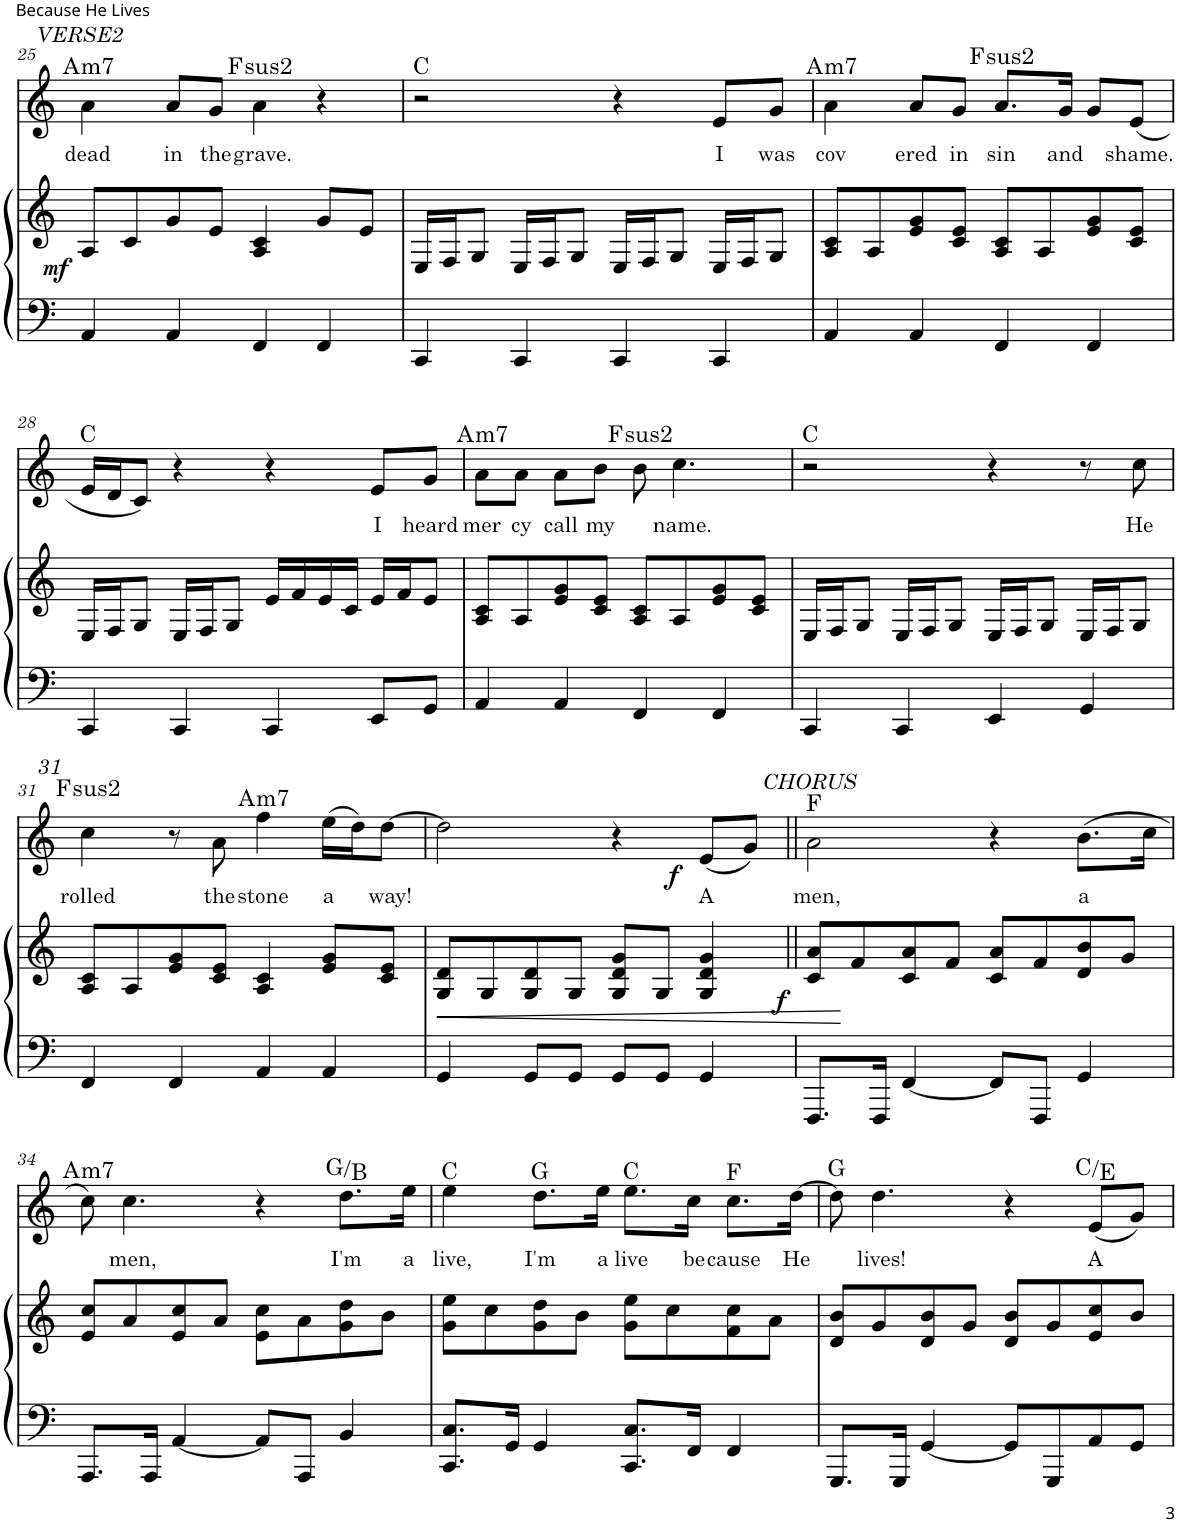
**kern	**kern	**dynam	**kern	**text	**dynam	**harte
*part2	*part2	*part2	*part1	*part1	*part1	*part1
*staff3	*staff2	*staff2/3	*staff1	*staff1	*staff1	*
!!LO:PB:g=z
*clefF4	*clefG2	*	*clefG2	*	*	*
*k[]	*k[]	*	*k[]	*	*	*
*M4/4	*M4/4	*	*M4/4	*	*	*
=25	=25	=25	=25	=25	=25	=25
!	!	!	!LO:TX:a:i:t=VERSE2	!	!	!
!	!	!LO:DY:b	!	!LO:LY:b	!	!LO:H:kt=m7
4AA/	8A/L	mf	4a\	dead	.	A:min7
.	8c/	.	.	.	.	.
!	!	!	!	!LO:LY:b	!	!
4AA/	8g/	.	8a/L	in	.	.
!	!	!	!	!LO:LY:b	!	!
.	8e/J	.	8g/J	the	.	.
!	!	!	!	!LO:LY:b	!	!LO:H:kt=2
4FF/	4A/ 4c/	.	4a\	grave.	.	F:(1,2,5)
4FF/	8g/L	.	4r	.	.	.
.	8e/J	.	.	.	.	.
=26	=26	=26	=26	=26	=26	=26
4CC/	16E/LL	.	2r	.	.	C:maj
.	16F/J	.	.	.	.	.
.	8G/J	.	.	.	.	.
4CC/	16E/LL	.	.	.	.	.
.	16F/J	.	.	.	.	.
.	8G/J	.	.	.	.	.
4CC/	16E/LL	.	4r	.	.	.
.	16F/J	.	.	.	.	.
.	8G/J	.	.	.	.	.
!	!	!	!	!LO:LY:b	!	!
4CC/	16E/LL	.	8e/L	I	.	.
.	16F/J	.	.	.	.	.
!	!	!	!	!LO:LY:b	!	!
.	8G/J	.	8g/J	was	.	.
=27	=27	=27	=27	=27	=27	=27
!	!	!	!	!LO:LY:b	!	!LO:H:kt=m7
4AA/	8A/ 8c/L	.	4a\	cov	.	A:min7
.	8A/	.	.	.	.	.
!	!	!	!	!LO:LY:b	!	!
4AA/	8e/ 8g/	.	8a/L	ered	.	.
!	!	!	!	!LO:LY:b	!	!
.	8c/ 8e/J	.	8g/J	in	.	.
!	!	!	!	!LO:LY:b	!	!LO:H:kt=2
4FF/	8A/ 8c/L	.	8.a/L	sin	.	F:(1,2,5)
.	8A/	.	.	.	.	.
!	!	!	!	!LO:LY:b	!	!
.	.	.	16g/Jk	and	.	.
4FF/	8e/ 8g/	.	8g/L	.	.	.
!	!	!	!	!LO:LY:b	!	!
.	8c/ 8e/J	.	(8e/J	shame.	.	.
!!LO:LB:g=z
=28	=28	=28	=28	=28	=28	=28
4CC/	16E/LL	.	16e/LL	.	.	C:maj
.	16F/J	.	16d/J	.	.	.
.	8G/J	.	8c/J)	.	.	.
4CC/	16E/LL	.	4r	.	.	.
.	16F/J	.	.	.	.	.
.	8G/J	.	.	.	.	.
4CC/	16e/LL	.	4r	.	.	.
.	16f/	.	.	.	.	.
.	16e/	.	.	.	.	.
.	16c/JJ	.	.	.	.	.
!	!	!	!	!LO:LY:b	!	!
8EE/L	16e/LL	.	8e/L	I	.	.
.	16f/J	.	.	.	.	.
!	!	!	!	!LO:LY:b	!	!
8GG/J	8e/J	.	8g/J	heard	.	.
=29	=29	=29	=29	=29	=29	=29
!	!	!	!	!LO:LY:b	!	!LO:H:kt=m7
4AA/	8A/ 8c/L	.	8a\L	mer	.	A:min7
!	!	!	!	!LO:LY:b	!	!
.	8A/	.	8a\J	cy	.	.
!	!	!	!	!LO:LY:b	!	!
4AA/	8e/ 8g/	.	8a\L	call	.	.
!	!	!	!	!LO:LY:b	!	!
.	8c/ 8e/J	.	8b\J	my	.	.
!	!	!	!	!	!	!LO:H:kt=2
4FF/	8A/ 8c/L	.	8b\	.	.	F:(1,2,5)
!	!	!	!	!LO:LY:b	!	!
.	8A/	.	4.cc\	name.	.	.
4FF/	8e/ 8g/	.	.	.	.	.
.	8c/ 8e/J	.	.	.	.	.
=30	=30	=30	=30	=30	=30	=30
4CC/	16E/LL	.	2r	.	.	C:maj
.	16F/J	.	.	.	.	.
.	8G/J	.	.	.	.	.
4CC/	16E/LL	.	.	.	.	.
.	16F/J	.	.	.	.	.
.	8G/J	.	.	.	.	.
4EE/	16E/LL	.	4r	.	.	.
.	16F/J	.	.	.	.	.
.	8G/J	.	.	.	.	.
4GG/	16E/LL	.	8r	.	.	.
.	16F/J	.	.	.	.	.
!	!	!	!	!LO:LY:b	!	!
.	8G/J	.	8cc\	He	.	.
!!LO:LB:g=z
=31	=31	=31	=31	=31	=31	=31
!	!	!	!LO:TX:a:i:t=31	!	!	!
!	!	!	!	!LO:LY:b	!	!LO:H:kt=2
4FF/	8A/ 8c/L	.	4cc\	rolled	.	F:(1,2,5)
.	8A/	.	.	.	.	.
4FF/	8e/ 8g/	.	8r	.	.	.
!	!	!	!	!LO:LY:b	!	!
.	8c/ 8e/J	.	8a\	the	.	.
!	!	!	!	!LO:LY:b	!	!LO:H:kt=m7
4AA/	4A/ 4c/	.	4ff\	stone	.	A:min7
!	!	!	!	!LO:LY:b	!	!
4AA/	8e/ 8g/L	.	(16ee\LL	a	.	.
.	.	.	16dd\J)	.	.	.
!	!	!	!	!LO:LY:b	!	!
.	8c/ 8e/J	.	[8dd\J	way!	.	.
=32	=32	=32	=32	=32	=32	=32
!	!	!LO:HP:b	!	!	!	!
4GG/	8G/ 8d/L	<	2dd\]	.	.	.
.	8G/	.	.	.	.	.
8GG/L	8G/ 8d/	.	.	.	.	.
8GG/J	8G/J	.	.	.	.	.
8GG/L	8G/ 8d/ 8g/L	.	4r	.	.	.
8GG/J	8G/J	.	.	.	.	.
!	!	!	!	!LO:LY:b	!LO:DY:b	!
4GG/	4G/ 4d/ 4g/	.	(8e/L	A	f	.
.	.	.	8g/J)	.	.	.
=33||	=33||	=33||	=33||	=33||	=33||	=33||
!	!	!	!LO:TX:a:i:t=CHORUS	!	!	!
!	!	!LO:DY:b	!	!LO:LY:b	!	!
8.FFF/L	8c/ 8a/L	f	2a\	men,	.	F:maj
.	8f/	[	.	.	.	.
16FFF/Jk	.	.	.	.	.	.
[4FF/	8c/ 8a/	.	.	.	.	.
.	8f/J	.	.	.	.	.
8FF/L]	8c/ 8a/L	.	4r	.	.	.
8FFF/J	8f/	.	.	.	.	.
!	!	!	!	!LO:LY:b	!	!
4GG/	8d/ 8b/	.	(8.b\L	a	.	.
.	8g/J	.	.	.	.	.
.	.	.	16cc\Jk	.	.	.
!!LO:LB:g=z
=34	=34	=34	=34	=34	=34	=34
!	!	!	!	!	!	!LO:H:kt=m7
8.AAA/L	8e/ 8cc/L	.	8cc\)	.	.	A:min7
!	!	!	!	!LO:LY:b	!	!
.	8a/	.	4.cc\	men,	.	.
16AAA/Jk	.	.	.	.	.	.
[4AA/	8e/ 8cc/	.	.	.	.	.
.	8a/J	.	.	.	.	.
8AA/L]	8e\ 8cc\L	.	4r	.	.	.
8AAA/J	8a\	.	.	.	.	.
!	!	!	!	!LO:LY:b	!	!
4BB/	8g\ 8dd\	.	8.dd\L	I'm	.	G:maj/3
.	8b\J	.	.	.	.	.
!	!	!	!	!LO:LY:b	!	!
.	.	.	16ee\Jk	a	.	.
=35	=35	=35	=35	=35	=35	=35
!	!	!	!	!LO:LY:b	!	!
8.CC/ 8.C/L	8g\ 8ee\L	.	4ee\	live,	.	C:maj
.	8cc\	.	.	.	.	.
16GG/Jk	.	.	.	.	.	.
!	!	!	!	!LO:LY:b	!	!
4GG/	8g\ 8dd\	.	8.dd\L	I'm	.	G:maj
.	8b\J	.	.	.	.	.
!	!	!	!	!LO:LY:b	!	!
.	.	.	16ee\Jk	a	.	.
!	!	!	!	!LO:LY:b	!	!
8.CC/ 8.C/L	8g\ 8ee\L	.	8.ee\L	live	.	C:maj
.	8cc\	.	.	.	.	.
!	!	!	!	!LO:LY:b	!	!
16FF/Jk	.	.	16cc\Jk	be	.	.
!	!	!	!	!LO:LY:b	!	!
4FF/	8f\ 8cc\	.	8.cc\L	cause	.	F:maj
.	8a\J	.	.	.	.	.
!	!	!	!	!LO:LY:b	!	!
.	.	.	[16dd\Jk	He	.	.
=36	=36	=36	=36	=36	=36	=36
8.GGG/L	8d/ 8b/L	.	8dd\]	.	.	G:maj
!	!	!	!	!LO:LY:b	!	!
.	8g/	.	4.dd\	lives!	.	.
16GGG/Jk	.	.	.	.	.	.
[4GG/	8d/ 8b/	.	.	.	.	.
.	8g/J	.	.	.	.	.
8GG/L]	8d/ 8b/L	.	4r	.	.	.
8GGG/	8g/	.	.	.	.	.
!	!	!	!	!LO:LY:b	!	!
8AA/	8e/ 8cc/	.	(8e/L	A	.	C:maj/3
8GG/J	8b/J	.	8g/J)	.	.	.
=	=	=	=	=	=	=
*-	*-	*-	*-	*-	*-	*-
